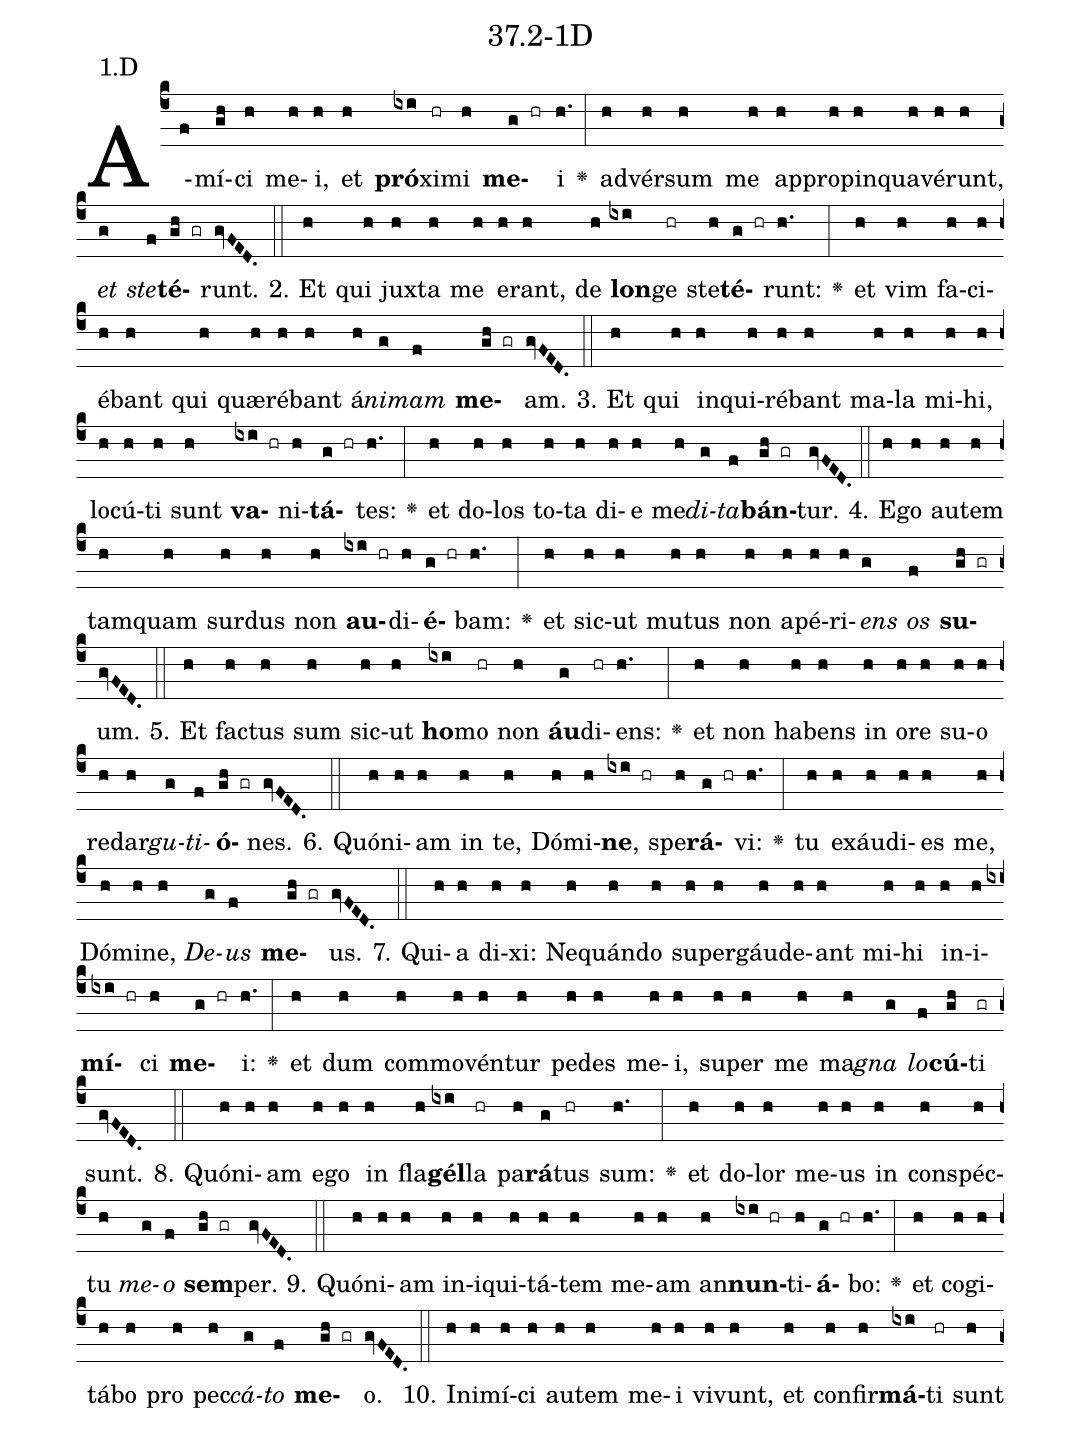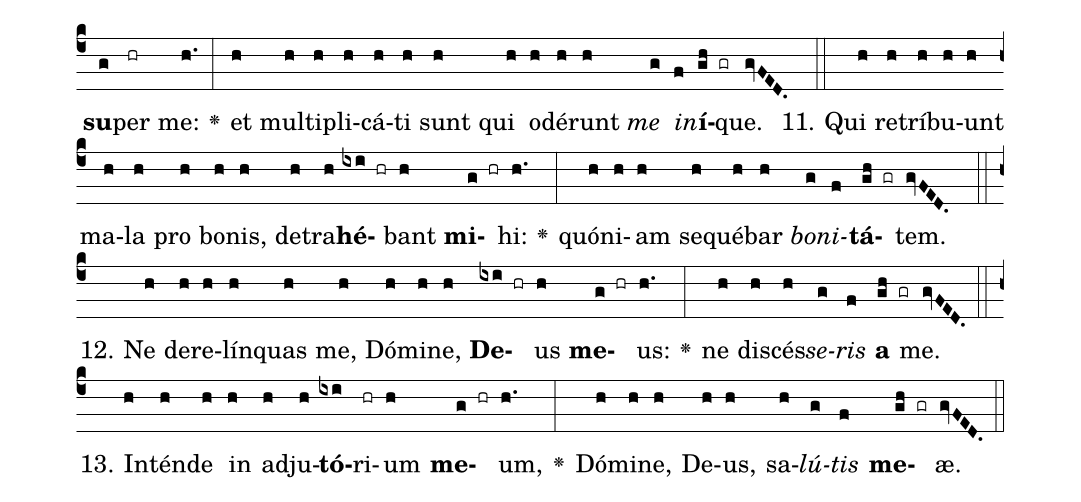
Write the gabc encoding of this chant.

name: 37.2-1D;
annotation: 1.D;
%%
(c4)A(f)mí(gh)ci(h) me(h)i,(h) et(h) <b>pró</b>(ixi)xi(hr)mi(h) <b>me</b>(g hr)i(h.) <v>\greheightstar</v>(:) ad(h)vér(h)sum(h) me(h) ap(h)pro(h)pin(h)qua(h)vé(h)runt,(h) <i>et</i>(g) <i>ste</i>(f)<b>té</b>(gh gr)runt.(gvFED.) (::)
2. Et(h) qui(h) jux(h)ta(h) me(h) e(h)rant,(h) de(h) <b>lon</b>(ixi)ge(hr) ste(h)<b>té</b>(g hr)runt:(h.) <v>\greheightstar</v>(:) et(h) vim(h) fa(h)ci(h)é(h)bant(h) qui(h) quæ(h)ré(h)bant(h) á(h)<i>ni</i>(g)<i>mam</i>(f) <b>me</b>(gh gr)am.(gvFED.) (::)
3. Et(h) qui(h) in(h)qui(h)ré(h)bant(h) ma(h)la(h) mi(h)hi,(h) lo(h)cú(h)ti(h) sunt(h) <b>va</b>(ixi hr)ni(h)<b>tá</b>(g hr)tes:(h.) <v>\greheightstar</v>(:) et(h) do(h)los(h) to(h)ta(h) di(h)e(h) me(h)<i>di</i>(g)<i>ta</i>(f)<b>bán</b>(gh gr)tur.(gvFED.) (::)
4. E(h)go(h) au(h)tem(h) tam(h)quam(h) sur(h)dus(h) non(h) <b>au</b>(ixi hr)di(h)<b>é</b>(g hr)bam:(h.) <v>\greheightstar</v>(:) et(h) sic(h)ut(h) mu(h)tus(h) non(h) a(h)pé(h)ri(h)<i>ens</i>(g) <i>os</i>(f) <b>su</b>(gh gr)um.(gvFED.) (::)
5. Et(h) fac(h)tus(h) sum(h) sic(h)ut(h) <b>ho</b>(ixi)mo(hr) non(h) <b>áu</b>(g)di(hr)ens:(h.) <v>\greheightstar</v>(:) et(h) non(h) ha(h)bens(h) in(h) o(h)re(h) su(h)o(h) red(h)ar(h)<i>gu</i>(g)<i>ti</i>(f)<b>ó</b>(gh gr)nes.(gvFED.) (::)
6. Quón(h)i(h)am(h) in(h) te,(h) Dó(h)mi(h)<b>ne</b>,(ixi hr) spe(h)<b>rá</b>(g hr)vi:(h.) <v>\greheightstar</v>(:) tu(h) ex(h)áu(h)di(h)es(h) me,(h) Dó(h)mi(h)ne,(h) <i>De</i>(g)<i>us</i>(f) <b>me</b>(gh gr)us.(gvFED.) (::)
7. Qui(h)a(h) di(h)xi:(h) Ne(h)quán(h)do(h) su(h)per(h)gáu(h)de(h)ant(h) mi(h)hi(h) in(h)i(h)<b>mí</b>(ixi hr)ci(h) <b>me</b>(g hr)i:(h.) <v>\greheightstar</v>(:) et(h) dum(h) com(h)mo(h)vén(h)tur(h) pe(h)des(h) me(h)i,(h) su(h)per(h) me(h) ma(h)<i>gna</i>(g) <i>lo</i>(f)<b>cú</b>(gh)ti(gr) sunt.(gvFED.) (::)
8. Quón(h)i(h)am(h) e(h)go(h) in(h) fla(h)<b>gél</b>(ixi)la(hr) pa(h)<b>rá</b>(g)tus(hr) sum:(h.) <v>\greheightstar</v>(:) et(h) do(h)lor(h) me(h)us(h) in(h) con(h)spéc(h)tu(h) <i>me</i>(g)<i>o</i>(f) <b>sem</b>(gh gr)per.(gvFED.) (::)
9. Quón(h)i(h)am(h) in(h)i(h)qui(h)tá(h)tem(h) me(h)am(h) an(h)<b>nun</b>(ixi hr)ti(h)<b>á</b>(g hr)bo:(h.) <v>\greheightstar</v>(:) et(h) co(h)gi(h)tá(h)bo(h) pro(h) pec(h)<i>cá</i>(g)<i>to</i>(f) <b>me</b>(gh gr)o.(gvFED.) (::)
10. In(h)i(h)mí(h)ci(h) au(h)tem(h) me(h)i(h) vi(h)vunt,(h) et(h) con(h)fir(h)<b>má</b>(ixi)ti(hr) sunt(h) <b>su</b>(g)per(hr) me:(h.) <v>\greheightstar</v>(:) et(h) mul(h)ti(h)pli(h)cá(h)ti(h) sunt(h) qui(h) o(h)dé(h)runt(h) <i>me</i>(g) <i>in</i>(f)<b>í</b>(gh gr)que.(gvFED.) (::)
11. Qui(h) re(h)trí(h)bu(h)unt(h) ma(h)la(h) pro(h) bo(h)nis,(h) de(h)tra(h)<b>hé</b>(ixi hr)bant(h) <b>mi</b>(g hr)hi:(h.) <v>\greheightstar</v>(:) quón(h)i(h)am(h) se(h)qué(h)bar(h) <i>bo</i>(g)<i>ni</i>(f)<b>tá</b>(gh gr)tem.(gvFED.) (::)
12. Ne(h) de(h)re(h)lín(h)quas(h) me,(h) Dó(h)mi(h)ne,(h) <b>De</b>(ixi hr)us(h) <b>me</b>(g hr)us:(h.) <v>\greheightstar</v>(:) ne(h) di(h)scés(h)<i>se</i>(g)<i>ris</i>(f) <b>a</b>(gh gr) me.(gvFED.) (::)
13. In(h)tén(h)de(h) in(h) ad(h)ju(h)<b>tó</b>(ixi)ri(hr)um(h) <b>me</b>(g hr)um,(h.) <v>\greheightstar</v>(:) Dó(h)mi(h)ne,(h) De(h)us,(h) sa(h)<i>lú</i>(g)<i>tis</i>(f) <b>me</b>(gh gr)æ.(gvFED.) (::)
